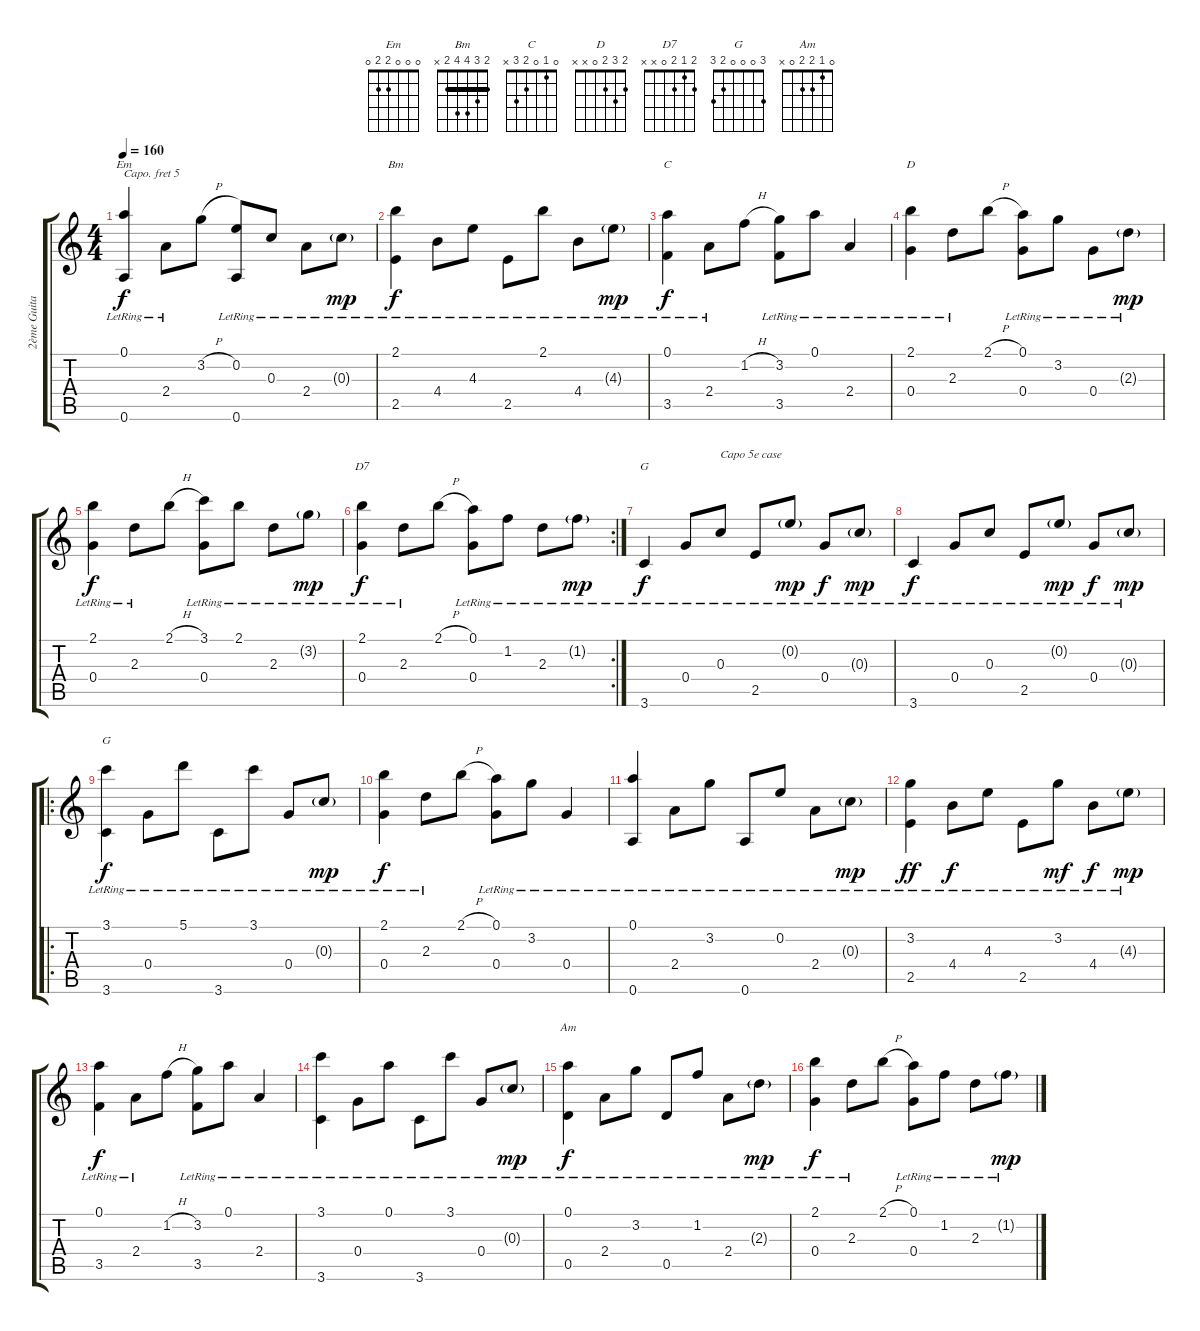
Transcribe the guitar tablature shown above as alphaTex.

\track ("2ème Guitare (capo 5)" "2ème Guita") {instrument acousticguitarnylon}
\staff {score tabs}
\capo 5
\tuning (E4 B3 G3 D3 A2 E2) {hide}
\chord ("Em" 0 0 0 2 2 0)
\chord ("Bm" 2 3 4 4 2 x) {barre 2}
\chord ("C" 0 1 0 2 3 x)
\chord ("D" 2 3 2 0 x x)
\chord ("D7" 2 1 2 0 x x)
\chord ("G" x 0 0 0 2 3)
\chord ("G" 3 0 0 0 2 3)
\chord ("Am" 0 1 2 2 0 x)
\ts (4 4)
\tempo 160
\clef g2
\ks c
(0.1{lr} 0.6{lr}).4{ch "Em" dy f} 2.4{lr}.8 3.2{h}.8 (0.2{lr} 0.6{lr}).8 0.3{lr}.8 2.4{lr}.8 0.3{g lr}.8{dy mp} |
(2.1{lr} 2.5{lr}).4{ch "Bm" dy f} 4.4{lr}.8 4.3{lr}.8 2.5{lr}.8 2.1{lr}.8 4.4{lr}.8 4.3{g lr}.8{dy mp} |
(0.1{lr} 3.5{lr}).4{ch "C" dy f} 2.4{lr}.8 1.2{h}.8 (3.2{lr} 3.5{lr}).8 0.1{lr}.8 2.4{lr}.4 |
(2.1{lr} 0.4{lr}).4{ch "D"} 2.3{lr}.8 2.1{h}.8 (0.1{lr} 0.4{lr}).8 3.2{lr}.8 0.4{lr}.8 2.3{g lr}.8{dy mp} |
(2.1{lr} 0.4{lr}).4{dy f} 2.3{lr}.8 2.1{h}.8 (3.1{lr} 0.4{lr}).8 2.1{lr}.8 2.3{lr}.8 3.2{g lr}.8{dy mp} |
\rc 2
(2.1{lr} 0.4{lr}).4{ch "D7" dy f} 2.3{lr}.8 2.1{h}.8 (0.1{lr} 0.4{lr}).8 1.2{lr}.8 2.3{lr}.8 1.2{g lr}.8{dy mp} |
3.6{lr}.4{ch "G" dy f} 0.4{lr}.8 0.3{lr}.8{txt "Capo 5e case"} 2.5{lr}.8 0.2{g lr}.8{dy mp} 0.4{lr}.8{dy f} 0.3{g lr}.8{dy mp} |
3.6{lr}.4{dy f} 0.4{lr}.8 0.3{lr}.8 2.5{lr}.8 0.2{g lr}.8{dy mp} 0.4{lr}.8{dy f} 0.3{g lr}.8{dy mp} |
\ro
(3.1{lr} 3.6{lr}).4{ch "G" dy f} 0.4{lr}.8 5.1{lr}.8 3.6{lr}.8 3.1{lr}.8 0.4{lr}.8 0.3{g lr}.8{dy mp} |
(2.1{lr} 0.4{lr}).4{dy f} 2.3{lr}.8 2.1{h}.8 (0.1{lr} 0.4{lr}).8 3.2{lr}.8 0.4{lr}.4 |
(0.1{lr} 0.6{lr}).4 2.4{lr}.8 3.2{lr}.8 0.6{lr}.8 0.2{lr}.8 2.4{lr}.8 0.3{g lr}.8{dy mp} |
(3.2{lr} 2.5{lr}).4{dy ff} 4.4{lr}.8{dy f} 4.3{lr}.8 2.5{lr}.8 3.2{lr}.8{dy mf} 4.4{lr}.8{dy f} 4.3{g lr}.8{dy mp} |
(0.1{lr} 3.5{lr}).4{dy f} 2.4{lr}.8 1.2{h}.8 (3.2{lr} 3.5{lr}).8 0.1{lr}.8 2.4{lr}.4 |
(3.1{lr} 3.6{lr}).4 0.4{lr}.8 0.1{lr}.8 3.6{lr}.8 3.1{lr}.8 0.4{lr}.8 0.3{g lr}.8{dy mp} |
(0.1{lr} 0.5{lr}).4{ch "Am" dy f} 2.4{lr}.8 3.2{lr}.8 0.5{lr}.8 1.2{lr}.8 2.4{lr}.8 2.3{g lr}.8{dy mp} |
(2.1{lr} 0.4{lr}).4{dy f} 2.3{lr}.8 2.1{h}.8 (0.1{lr} 0.4{lr}).8 1.2{lr}.8 2.3{lr}.8 1.2{g lr}.8{dy mp}
